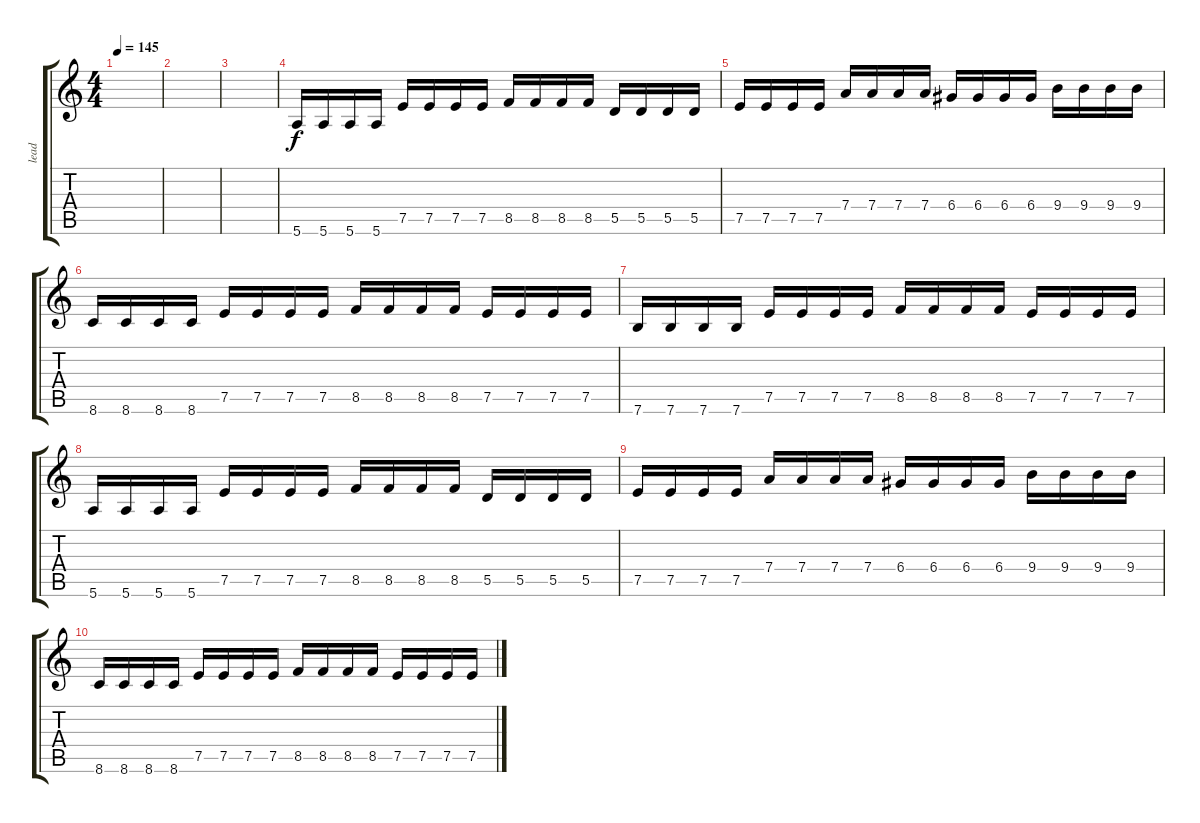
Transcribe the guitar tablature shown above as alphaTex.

\track ("lead" "lead") {instrument distortionguitar}
\staff {score tabs}
\tuning (E4 B3 G3 D3 A2 E2) {hide}
\ts (4 4)
\tempo 145
\clef g2
\ks c
|
|
|
5.6.16 5.6.16 5.6.16 5.6.16 7.5.16 7.5.16 7.5.16 7.5.16 8.5.16 8.5.16 8.5.16 8.5.16 5.5.16 5.5.16 5.5.16 5.5.16 |
7.5.16 7.5.16 7.5.16 7.5.16 7.4.16 7.4.16 7.4.16 7.4.16 6.4.16 6.4.16 6.4.16 6.4.16 9.4.16 9.4.16 9.4.16 9.4.16 |
8.6.16 8.6.16 8.6.16 8.6.16 7.5.16 7.5.16 7.5.16 7.5.16 8.5.16 8.5.16 8.5.16 8.5.16 7.5.16 7.5.16 7.5.16 7.5.16 |
7.6.16 7.6.16 7.6.16 7.6.16 7.5.16 7.5.16 7.5.16 7.5.16 8.5.16 8.5.16 8.5.16 8.5.16 7.5.16 7.5.16 7.5.16 7.5.16 |
5.6.16 5.6.16 5.6.16 5.6.16 7.5.16 7.5.16 7.5.16 7.5.16 8.5.16 8.5.16 8.5.16 8.5.16 5.5.16 5.5.16 5.5.16 5.5.16 |
7.5.16 7.5.16 7.5.16 7.5.16 7.4.16 7.4.16 7.4.16 7.4.16 6.4.16 6.4.16 6.4.16 6.4.16 9.4.16 9.4.16 9.4.16 9.4.16 |
8.6.16 8.6.16 8.6.16 8.6.16 7.5.16 7.5.16 7.5.16 7.5.16 8.5.16 8.5.16 8.5.16 8.5.16 7.5.16 7.5.16 7.5.16 7.5.16
